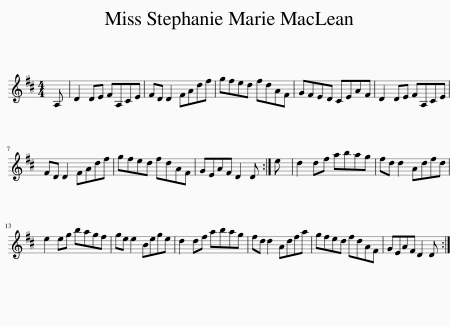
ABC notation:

X:1
L:1/8
M:4/4
I:linebreak $
K:D
V:1 treble
V:1
 A, | D2 DE FA,CE | FD D2 FAdf | gfed fdAF | GFED CEAF | %5
 D2 DE FA,CE |$ FD D2 FAdf | gfed fdAF | GEAF D2 D :| e | %10
 d2 df abag | fd d2 Adfd |$ e2 eg bagf | ge e2 Bege | d2 df abag | %15
 fd d2 Adfa | gfed fdAF | GEAF D2 D :| %18
